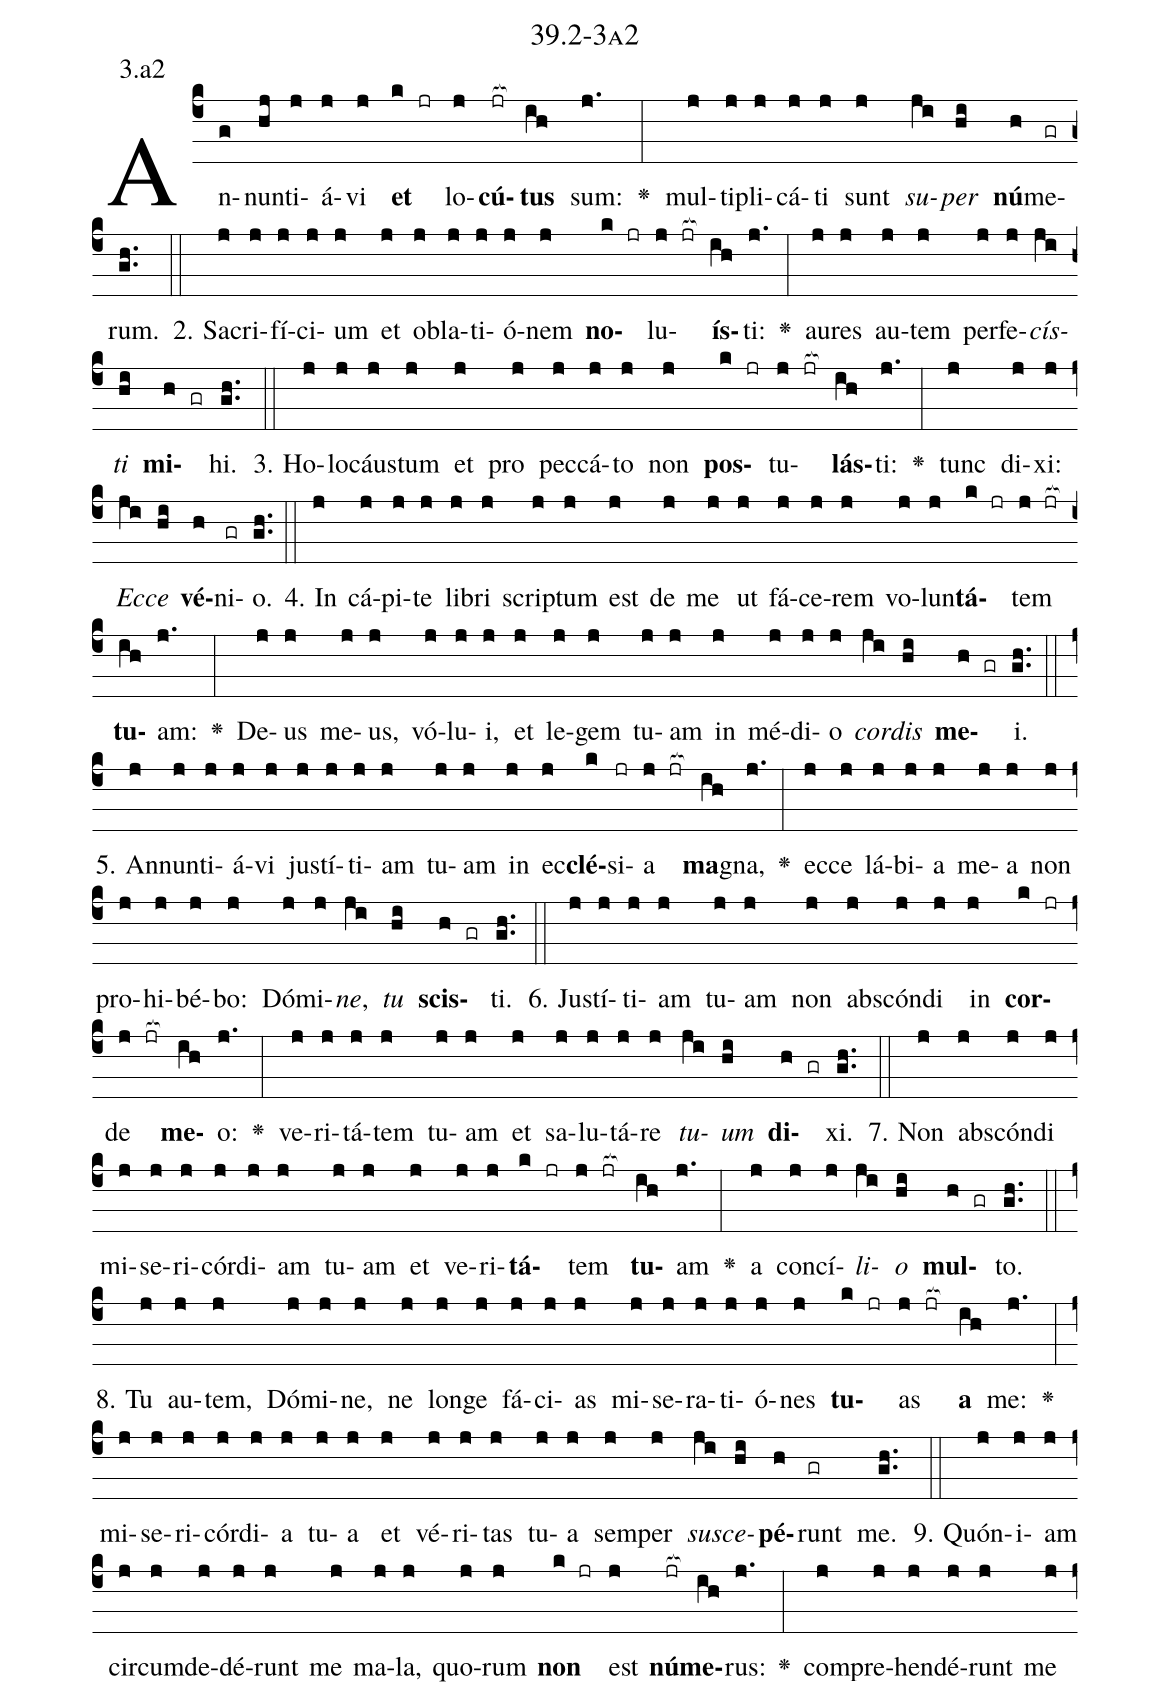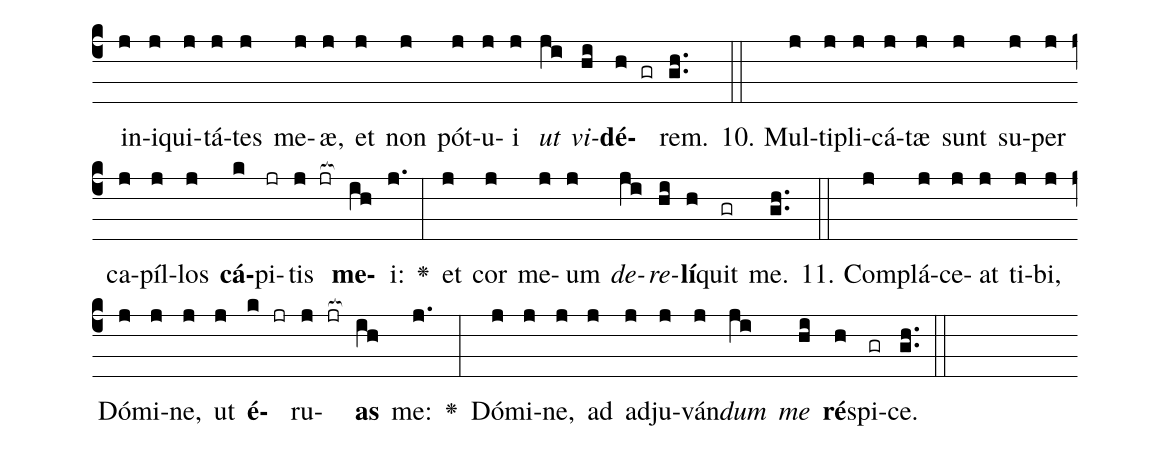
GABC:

name: 39.2-3a2;
annotation: 3.a2;
%%
(c4)An(g)nun(hj)ti(j)á(j)vi(j) <b>et</b>(k jr) lo(j)<b>cú</b>(jr[ocb:1{])<b>tus</b>(ih[ocb:0}]) sum:(j.) <v>\greheightstar</v>(:) mul(j)ti(j)pli(j)cá(j)ti(j) sunt(j) <i>su</i>(ji)<i>per</i>(hi) <b>nú</b>(h)me(gr)rum.(gh..) (::)
2. Sa(j)cri(j)fí(j)ci(j)um(j) et(j) ob(j)la(j)ti(j)ó(j)nem(j) <b>no</b>(k jr)lu(j jr[ocb:1{])<b>ís</b>(ih[ocb:0}])ti:(j.) <v>\greheightstar</v>(:) au(j)res(j) au(j)tem(j) per(j)fe(j)<i>cís</i>(ji)<i>ti</i>(hi) <b>mi</b>(h gr)hi.(gh..) (::)
3. Ho(j)lo(j)cáus(j)tum(j) et(j) pro(j) pec(j)cá(j)to(j) non(j) <b>pos</b>(k jr)tu(j jr[ocb:1{])<b>lás</b>(ih[ocb:0}])ti:(j.) <v>\greheightstar</v>(:) tunc(j) di(j)xi:(j) <i>Ec</i>(ji)<i>ce</i>(hi) <b>vé</b>(h)ni(gr)o.(gh..) (::)
4. In(j) cá(j)pi(j)te(j) li(j)bri(j) scrip(j)tum(j) est(j) de(j) me(j) ut(j) fá(j)ce(j)rem(j) vo(j)lun(j)<b>tá</b>(k jr)tem(j jr[ocb:1{]) <b>tu</b>(ih[ocb:0}])am:(j.) <v>\greheightstar</v>(:) De(j)us(j) me(j)us,(j) vó(j)lu(j)i,(j) et(j) le(j)gem(j) tu(j)am(j) in(j) mé(j)di(j)o(j) <i>cor</i>(ji)<i>dis</i>(hi) <b>me</b>(h gr)i.(gh..) (::)
5. An(j)nun(j)ti(j)á(j)vi(j) jus(j)tí(j)ti(j)am(j) tu(j)am(j) in(j) ec(j)<b>clé</b>(k)si(jr)a(j jr[ocb:1{]) <b>ma</b>(ih[ocb:0}])gna,(j.) <v>\greheightstar</v>(:) ec(j)ce(j) lá(j)bi(j)a(j) me(j)a(j) non(j) pro(j)hi(j)bé(j)bo:(j) Dó(j)mi(j)<i>ne</i>,(ji) <i>tu</i>(hi) <b>scis</b>(h gr)ti.(gh..) (::)
6. Jus(j)tí(j)ti(j)am(j) tu(j)am(j) non(j) abs(j)cón(j)di(j) in(j) <b>cor</b>(k jr)de(j jr[ocb:1{]) <b>me</b>(ih[ocb:0}])o:(j.) <v>\greheightstar</v>(:) ve(j)ri(j)tá(j)tem(j) tu(j)am(j) et(j) sa(j)lu(j)tá(j)re(j) <i>tu</i>(ji)<i>um</i>(hi) <b>di</b>(h gr)xi.(gh..) (::)
7. Non(j) abs(j)cón(j)di(j) mi(j)se(j)ri(j)cór(j)di(j)am(j) tu(j)am(j) et(j) ve(j)ri(j)<b>tá</b>(k jr)tem(j jr[ocb:1{]) <b>tu</b>(ih[ocb:0}])am(j.) <v>\greheightstar</v>(:) a(j) con(j)cí(j)<i>li</i>(ji)<i>o</i>(hi) <b>mul</b>(h gr)to.(gh..) (::)
8. Tu(j) au(j)tem,(j) Dó(j)mi(j)ne,(j) ne(j) lon(j)ge(j) fá(j)ci(j)as(j) mi(j)se(j)ra(j)ti(j)ó(j)nes(j) <b>tu</b>(k jr)as(j jr[ocb:1{]) <b>a</b>(ih[ocb:0}]) me:(j.) <v>\greheightstar</v>(:) mi(j)se(j)ri(j)cór(j)di(j)a(j) tu(j)a(j) et(j) vé(j)ri(j)tas(j) tu(j)a(j) sem(j)per(j) <i>su</i>(ji)<i>sce</i>(hi)<b>pé</b>(h)runt(gr) me.(gh..) (::)
9. Quón(j)i(j)am(j) cir(j)cum(j)de(j)dé(j)runt(j) me(j) ma(j)la,(j) quo(j)rum(j) <b>non</b>(k jr) est(j) <b>nú</b>(jr[ocb:1{])<b>me</b>(ih[ocb:0}])rus:(j.) <v>\greheightstar</v>(:) com(j)pre(j)hen(j)dé(j)runt(j) me(j) in(j)i(j)qui(j)tá(j)tes(j) me(j)æ,(j) et(j) non(j) pót(j)u(j)i(j) <i>ut</i>(ji) <i>vi</i>(hi)<b>dé</b>(h gr)rem.(gh..) (::)
10. Mul(j)ti(j)pli(j)cá(j)tæ(j) sunt(j) su(j)per(j) ca(j)píl(j)los(j) <b>cá</b>(k)pi(jr)tis(j jr[ocb:1{]) <b>me</b>(ih[ocb:0}])i:(j.) <v>\greheightstar</v>(:) et(j) cor(j) me(j)um(j) <i>de</i>(ji)<i>re</i>(hi)<b>lí</b>(h)quit(gr) me.(gh..) (::)
11. Com(j)plá(j)ce(j)at(j) ti(j)bi,(j) Dó(j)mi(j)ne,(j) ut(j) <b>é</b>(k jr)ru(j jr[ocb:1{])<b>as</b>(ih[ocb:0}]) me:(j.) <v>\greheightstar</v>(:) Dó(j)mi(j)ne,(j) ad(j) ad(j)ju(j)ván(j)<i>dum</i>(ji) <i>me</i>(hi) <b>ré</b>(h)spi(gr)ce.(gh..) (::)
